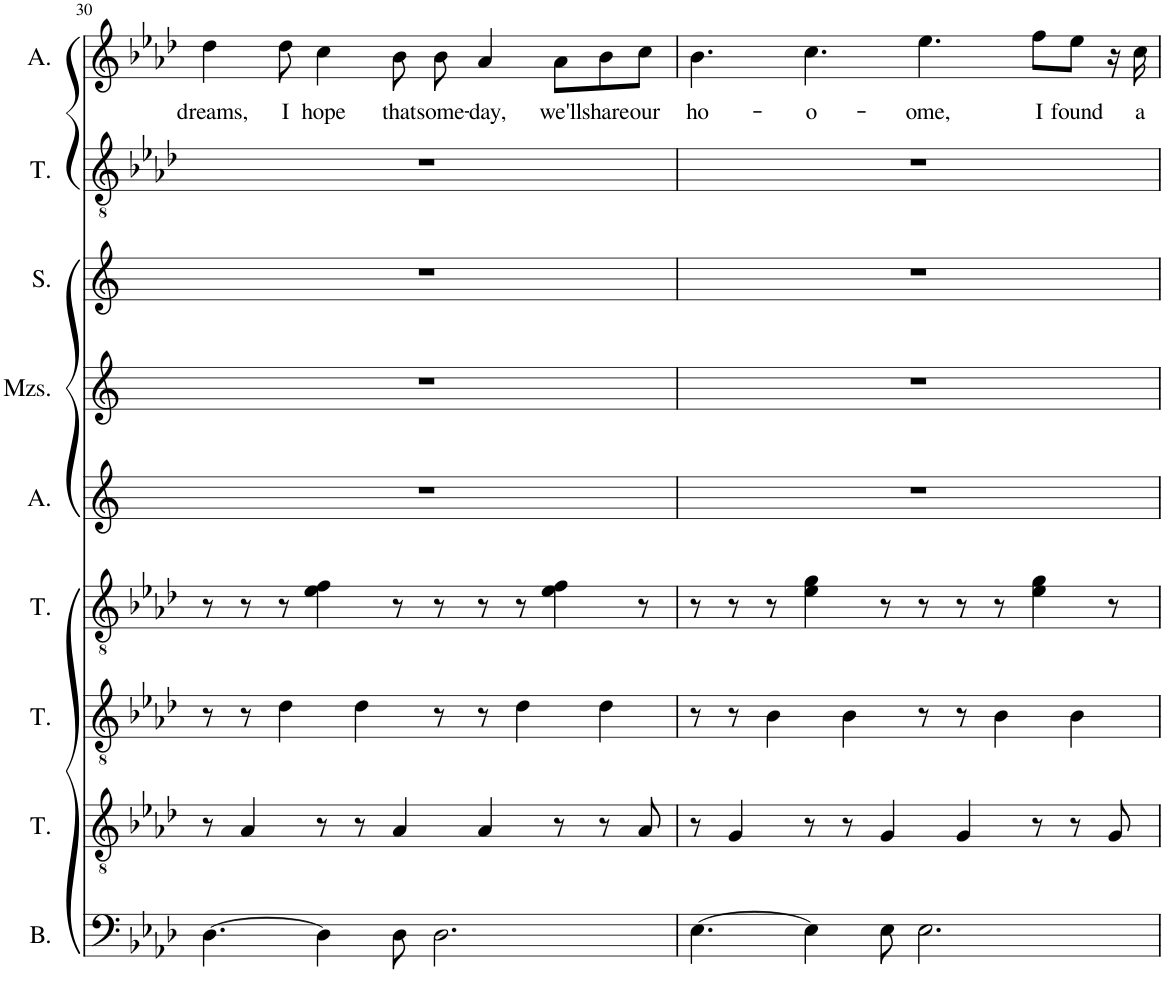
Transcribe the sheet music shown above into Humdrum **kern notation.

**kern	**kern	**kern	**kern	**kern	**kern	**kern	**kern	**kern	**text
*part9	*part8	*part7	*part6	*part5	*part4	*part3	*part2	*part1	*part1
*staff9	*staff8	*staff7	*staff6	*staff5	*staff4	*staff3	*staff2	*staff1	*staff1
*I"Bass	*I"Tenor	*I"Tenor	*I"Tenor	*I"Alto	*I"Mezzo-soprano	*I"Soprano	*I"Tenor	*I"Alto	*
*I'B.	*I'T.	*I'T.	*I'T.	*I'A.	*I'Mzs.	*I'S.	*I'T.	*I'A.	*
!!LO:PB:g=z
*clefF4	*clefGv2	*clefGv2	*clefGv2	*clefG2	*clefG2	*clefG2	*clefGv2	*clefG2	*
*k[b-e-a-d-]	*k[b-e-a-d-]	*k[b-e-a-d-]	*k[b-e-a-d-]	*k[]	*k[]	*k[]	*k[b-e-a-d-]	*k[b-e-a-d-]	*
*M12/8	*M12/8	*M12/8	*M12/8	*M12/8	*M12/8	*M12/8	*M12/8	*M12/8	*
=30	=30	=30	=30	=30	=30	=30	=30	=30	=30
!	!	!	!	!	!	!	!	!	!LO:LY:b
[4.D-\	8r	8r	8r	1.r	1.r	1.r	1.r	4dd-\	dreams,
.	4A-/	8r	8r	.	.	.	.	.	.
!	!	!	!	!	!	!	!	!	!LO:LY:b
.	.	4d-\	8r	.	.	.	.	8dd-\	I
!	!	!	!	!	!	!	!	!	!LO:LY:b
4D-\]	8r	.	4e-\ 4f\	.	.	.	.	4cc\	hope
.	8r	4d-\	.	.	.	.	.	.	.
!	!	!	!	!	!	!	!	!	!LO:LY:b
8D-\	4A-/	.	8r	.	.	.	.	8b-\	that
!	!	!	!	!	!	!	!	!	!LO:LY:b
2.D-\	.	8r	8r	.	.	.	.	8b-\	some-
!	!	!	!	!	!	!	!	!	!LO:LY:b
.	4A-/	8r	8r	.	.	.	.	4a-/	-day,
.	.	4d-\	8r	.	.	.	.	.	.
!	!	!	!	!	!	!	!	!	!LO:LY:b
.	8r	.	4e-\ 4f\	.	.	.	.	8a-\L	we'll
!	!	!	!	!	!	!	!	!	!LO:LY:b
.	8r	4d-\	.	.	.	.	.	8b-\	share
!	!	!	!	!	!	!	!	!	!LO:LY:b
.	8A-/	.	8r	.	.	.	.	8cc\J	our
=31	=31	=31	=31	=31	=31	=31	=31	=31	=31
!	!	!	!	!	!	!	!	!	!LO:LY:b
[4.E-\	8r	8r	8r	1.r	1.r	1.r	1.r	4.b-\	ho-
.	4G/	8r	8r	.	.	.	.	.	.
.	.	4B-\	8r	.	.	.	.	.	.
!	!	!	!	!	!	!	!	!	!LO:LY:b
4E-\]	8r	.	4e-\ 4g\	.	.	.	.	4.cc\	-o-
.	8r	4B-\	.	.	.	.	.	.	.
8E-\	4G/	.	8r	.	.	.	.	.	.
!	!	!	!	!	!	!	!	!	!LO:LY:b
2.E-\	.	8r	8r	.	.	.	.	4.ee-\	-ome,
.	4G/	8r	8r	.	.	.	.	.	.
.	.	4B-\	8r	.	.	.	.	.	.
!	!	!	!	!	!	!	!	!	!LO:LY:b
.	8r	.	4e-\ 4g\	.	.	.	.	8ff\L	I
!	!	!	!	!	!	!	!	!	!LO:LY:b
.	8r	4B-\	.	.	.	.	.	8ee-\J	found
.	8G/	.	8r	.	.	.	.	16r	.
!	!	!	!	!	!	!	!	!	!LO:LY:b
.	.	.	.	.	.	.	.	16cc\	a
=	=	=	=	=	=	=	=	=	=
*-	*-	*-	*-	*-	*-	*-	*-	*-	*-
